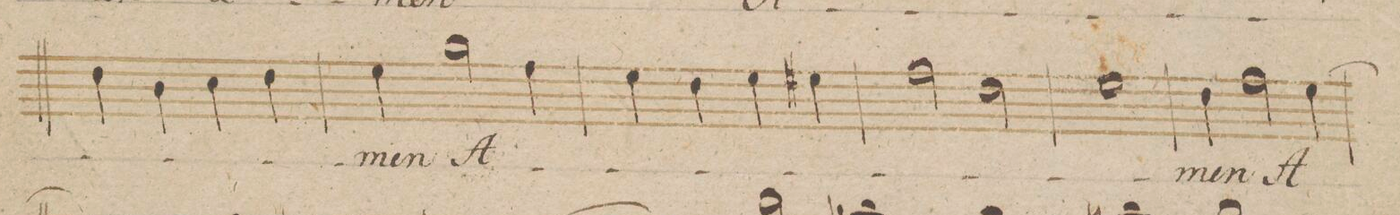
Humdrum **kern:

**kern	**text	**dynam
*I"Alto.	*	*
*clefC3	*	*
*k[b-]	*	*
*met(c)	*	*
*M4/4	*	*
4e\	.	.
4c\	.	.
4d\	.	.
4e\	.	.
=176	=176	=176
4f\	-men	.
2a\	A-	.
4g\	.	.
=177	=177	=177
4f\	.	.
4e\	.	.
4f\	.	.
4f#X\	.	.
=178	=178	=178
2g\	.	.
2e\	.	.
=179	=179	=179
1f	.	.
=180	=180	=180
4e\	-men	.
2g\	A-	.
[>4f\	.	.
=181	=181	=181
*-	*-	*-
